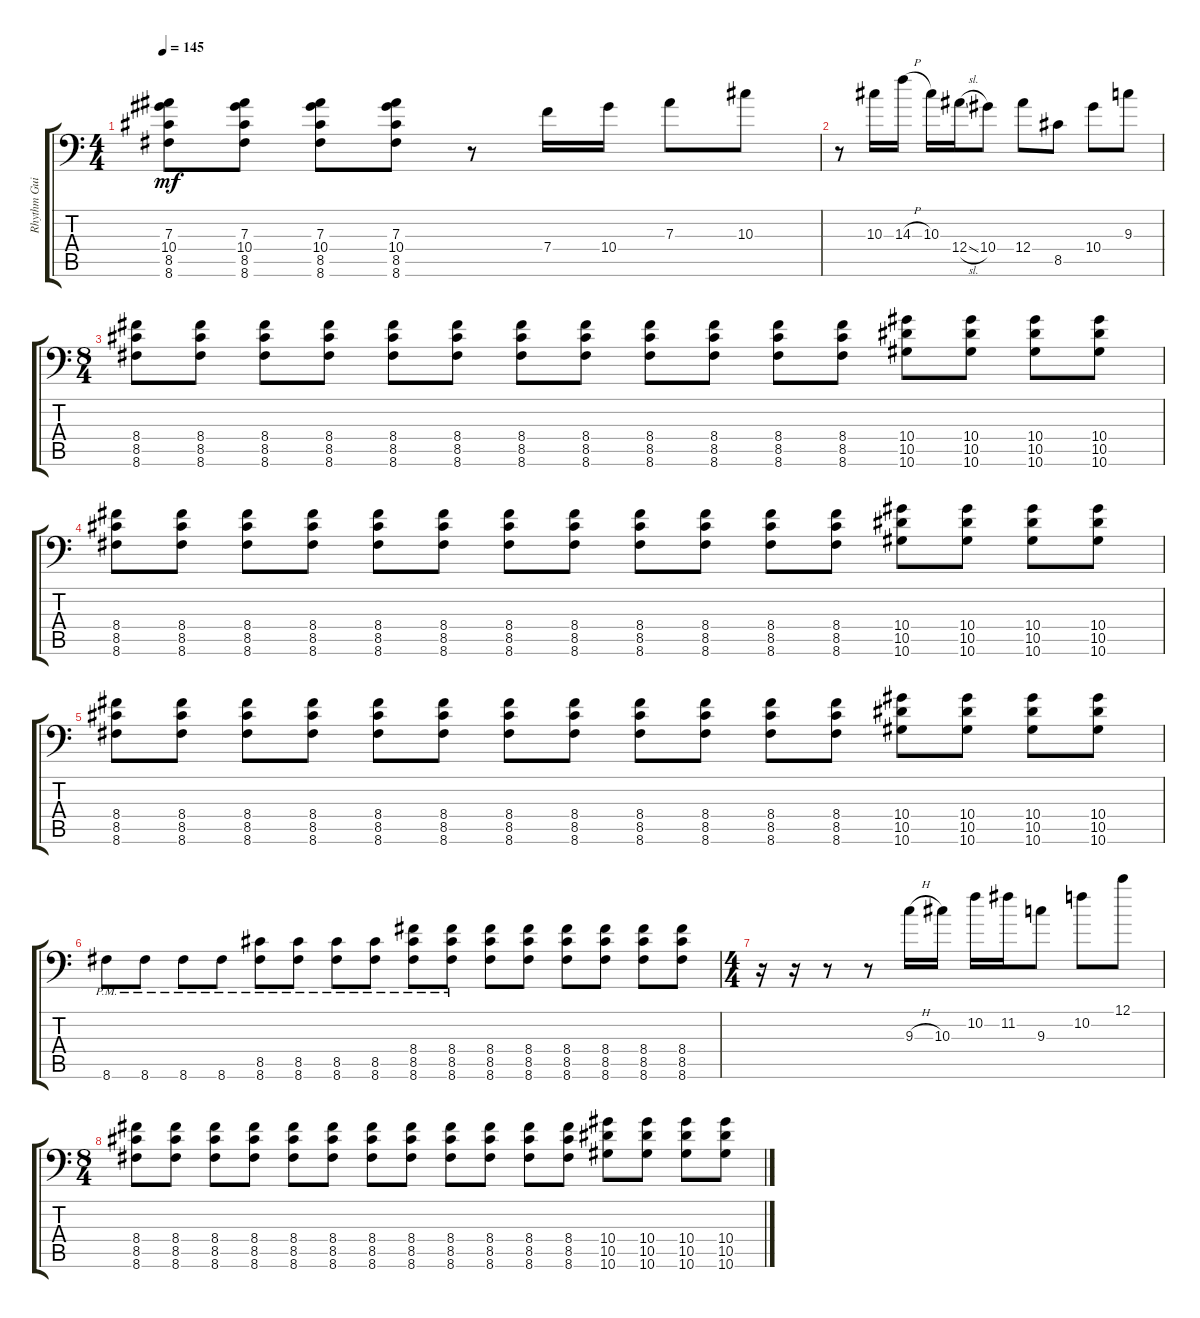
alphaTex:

\track ("Rhythm Guitar" "Rhythm Gui") {instrument distortionguitar}
\staff {score tabs}
\tuning (C4 G3 Eb3 Bb2 F2 Bb1) {hide}
\ts (4 4)
\tempo 145
\clef f4
\ks c
(7.3 10.4 8.5 8.6).8{dy mf} (7.3 10.4 8.5 8.6).8 (7.3 10.4 8.5 8.6).8 (7.3 10.4 8.5 8.6).8 r.8 7.4.16 10.4.16 7.3.8 10.3.8 |
r.8 10.3.16 14.3{h}.16 10.3.16 12.4{sl}.16 10.4.8 12.4.8 8.5.8 10.4.8 9.3.8 |
\ts (8 4)
(8.4 8.5 8.6).8 (8.4 8.5 8.6).8 (8.4 8.5 8.6).8 (8.4 8.5 8.6).8 (8.4 8.5 8.6).8 (8.4 8.5 8.6).8 (8.4 8.5 8.6).8 (8.4 8.5 8.6).8 (8.4 8.5 8.6).8 (8.4 8.5 8.6).8 (8.4 8.5 8.6).8 (8.4 8.5 8.6).8 (10.4 10.5 10.6).8 (10.4 10.5 10.6).8 (10.4 10.5 10.6).8 (10.4 10.5 10.6).8 |
(8.4 8.5 8.6).8 (8.4 8.5 8.6).8 (8.4 8.5 8.6).8 (8.4 8.5 8.6).8 (8.4 8.5 8.6).8 (8.4 8.5 8.6).8 (8.4 8.5 8.6).8 (8.4 8.5 8.6).8 (8.4 8.5 8.6).8 (8.4 8.5 8.6).8 (8.4 8.5 8.6).8 (8.4 8.5 8.6).8 (10.4 10.5 10.6).8 (10.4 10.5 10.6).8 (10.4 10.5 10.6).8 (10.4 10.5 10.6).8 |
(8.4 8.5 8.6).8 (8.4 8.5 8.6).8 (8.4 8.5 8.6).8 (8.4 8.5 8.6).8 (8.4 8.5 8.6).8 (8.4 8.5 8.6).8 (8.4 8.5 8.6).8 (8.4 8.5 8.6).8 (8.4 8.5 8.6).8 (8.4 8.5 8.6).8 (8.4 8.5 8.6).8 (8.4 8.5 8.6).8 (10.4 10.5 10.6).8 (10.4 10.5 10.6).8 (10.4 10.5 10.6).8 (10.4 10.5 10.6).8 |
8.6{pm}.8 8.6{pm}.8 8.6{pm}.8 8.6{pm}.8 (8.5{pm} 8.6{pm}).8 (8.5{pm} 8.6{pm}).8 (8.5{pm} 8.6{pm}).8 (8.5{pm} 8.6{pm}).8 (8.4{pm} 8.5{pm} 8.6{pm}).8 (8.4{pm} 8.5{pm} 8.6{pm}).8 (8.4 8.5 8.6).8 (8.4 8.5 8.6).8 (8.4 8.5 8.6).8 (8.4 8.5 8.6).8 (8.4 8.5 8.6).8 (8.4 8.5 8.6).8 |
\ts (4 4)
r.16 r.16 r.8 r.8 9.3{h}.16 10.3.16 10.2.16 11.2.16 9.3.8 10.2.8 12.1.8 |
\ts (8 4)
(8.4 8.5 8.6).8 (8.4 8.5 8.6).8 (8.4 8.5 8.6).8 (8.4 8.5 8.6).8 (8.4 8.5 8.6).8 (8.4 8.5 8.6).8 (8.4 8.5 8.6).8 (8.4 8.5 8.6).8 (8.4 8.5 8.6).8 (8.4 8.5 8.6).8 (8.4 8.5 8.6).8 (8.4 8.5 8.6).8 (10.4 10.5 10.6).8 (10.4 10.5 10.6).8 (10.4 10.5 10.6).8 (10.4 10.5 10.6).8
